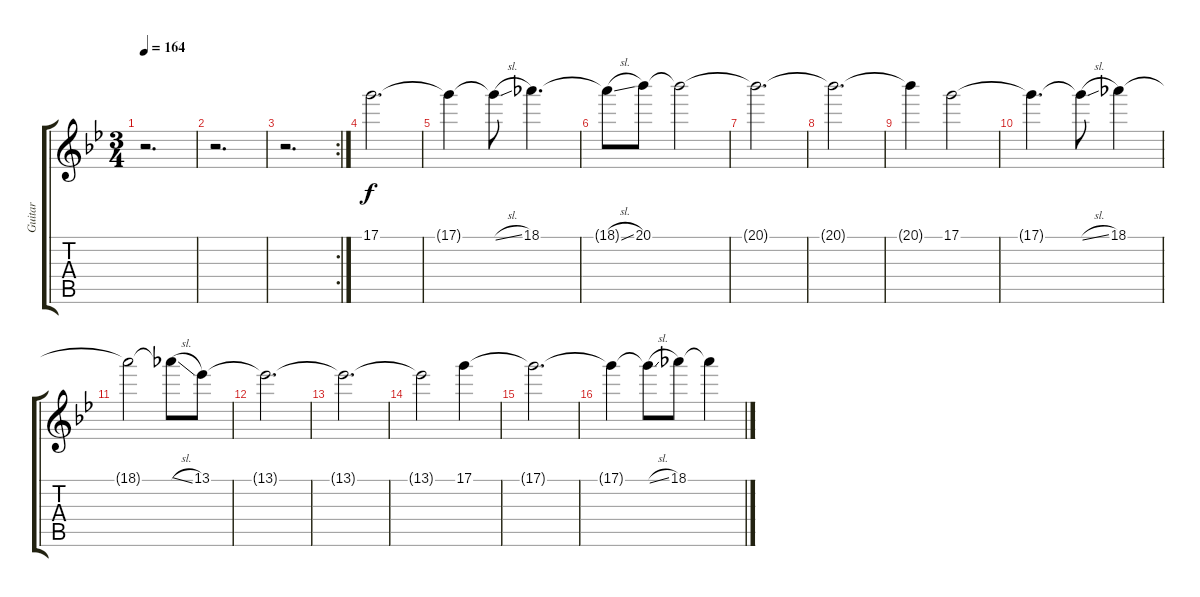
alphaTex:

\track ("Guitar" "Guitar") {instrument distortionguitar}
\staff {score tabs}
\tuning (D4 A3 F3 C3 G2 C2) {hide}
\ts (3 4)
\tempo 164
\clef g2
\ks bb
r.2{d dy f} |
r.2{d} |
\rc 2
r.2{d} |
17.1.2{d volume 11} |
17.1{t}.4 17.1{sl t}.8 18.1.4{d} |
18.1{sl t}.8 20.1.8 20.1{t}.2 |
20.1{t}.2{d} |
20.1{t}.2{d volume 5} |
20.1{t}.4 17.1.2{volume 11} |
17.1{t}.4{d} 17.1{sl t}.8 18.1.4 |
18.1{t}.2 18.1{sl t}.8 13.1.8 |
13.1{t}.2{d} |
13.1{t}.2{d volume 5} |
13.1{t}.2 17.1.4{volume 11} |
17.1{t}.2{d} |
17.1{t}.4 17.1{sl t}.8 18.1.8 18.1{t}.4
